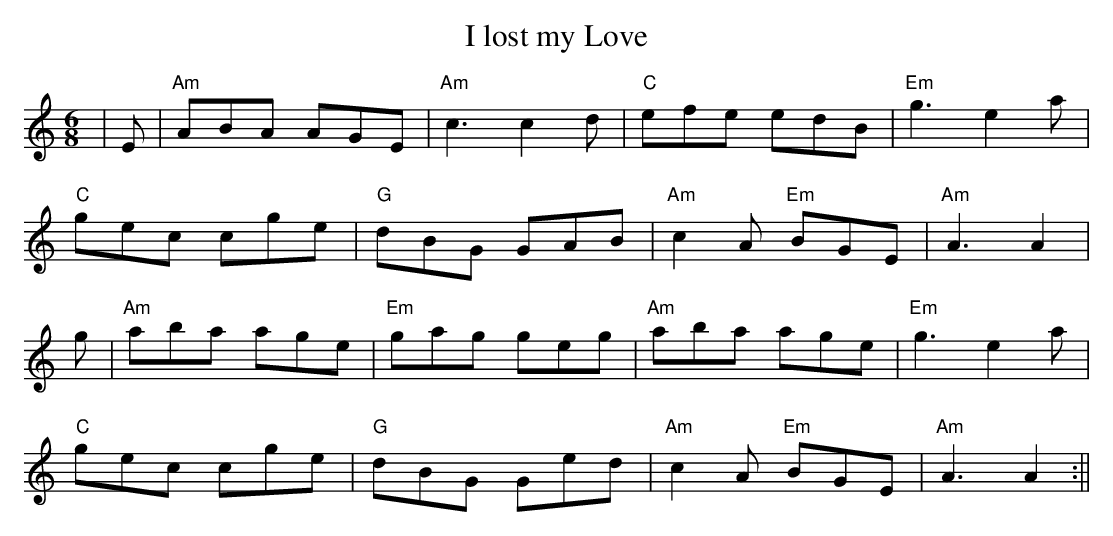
X:1
T:I lost my Love
M:6/8
L:1/8
K:Am
|E| "Am" ABA  AGE | "Am"c3 c2 d|"C"efe edB|"Em"g3 e2 a|!
"C"gec cge|"G"dBG GAB|"Am"c2 A "Em"BGE|"Am" A3 A2 |!
g|"Am"aba age|"Em"gag geg|"Am"aba age|"Em"g3 e2 a|!
"C"gec cge|"G"dBG Ged|"Am"c2 A "Em"BGE|"Am" A3 A2 :||
